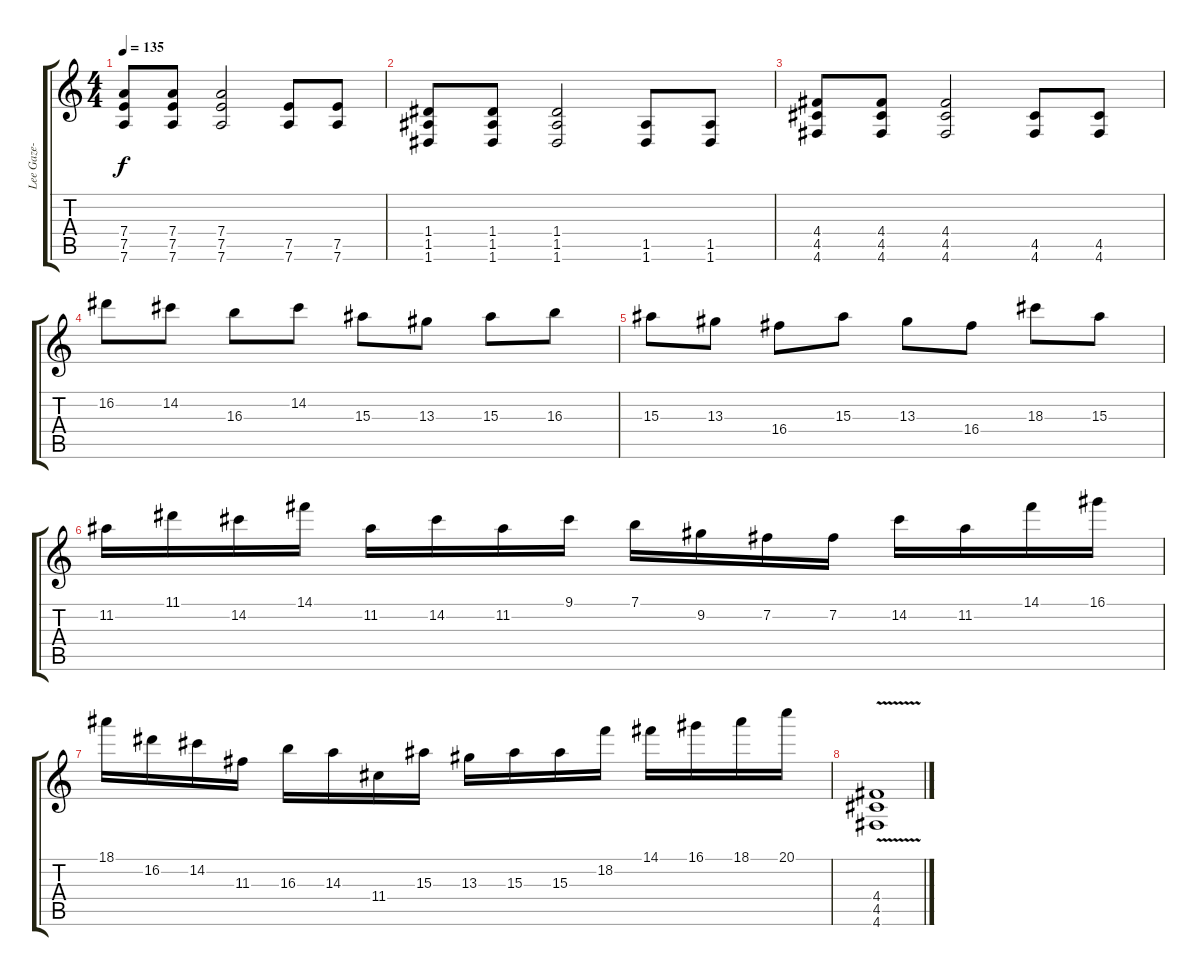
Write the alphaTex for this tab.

\track ("Lee Gaze- Disorted" "Lee Gaze- ") {instrument distortionguitar}
\staff {score tabs}
\tuning (E4 B3 G3 D3 A2 D2) {hide}
\ts (4 4)
\tempo 135
\clef g2
\ks c
(7.4 7.5 7.6).8{dy f} (7.4 7.5 7.6).8 (7.4 7.5 7.6).2 (7.5 7.6).8 (7.5 7.6).8 |
(1.4 1.5 1.6).8 (1.4 1.5 1.6).8 (1.4 1.5 1.6).2 (1.5 1.6).8 (1.5 1.6).8 |
(4.4 4.5 4.6).8 (4.4 4.5 4.6).8 (4.4 4.5 4.6).2 (4.5 4.6).8 (4.5 4.6).8 |
16.2.8 14.2.8 16.3.8 14.2.8 15.3.8 13.3.8 15.3.8 16.3.8 |
15.3.8 13.3.8 16.4.8 15.3.8 13.3.8 16.4.8 18.3.8 15.3.8 |
11.2.16 11.1.16 14.2.16 14.1.16 11.2.16 14.2.16 11.2.16 9.1.16 7.1.16 9.2.16 7.2.16 7.2.16 14.2.16 11.2.16 14.1.16 16.1.16 |
18.1.16 16.2.16 14.2.16 11.3.16 16.3.16 14.3.16 11.4.16 15.3.16 13.3.16 15.3.16 15.3.16 18.2.16 14.1.16 16.1.16 18.1.16 20.1.16 |
(4.4{v} 4.5 4.6).1
